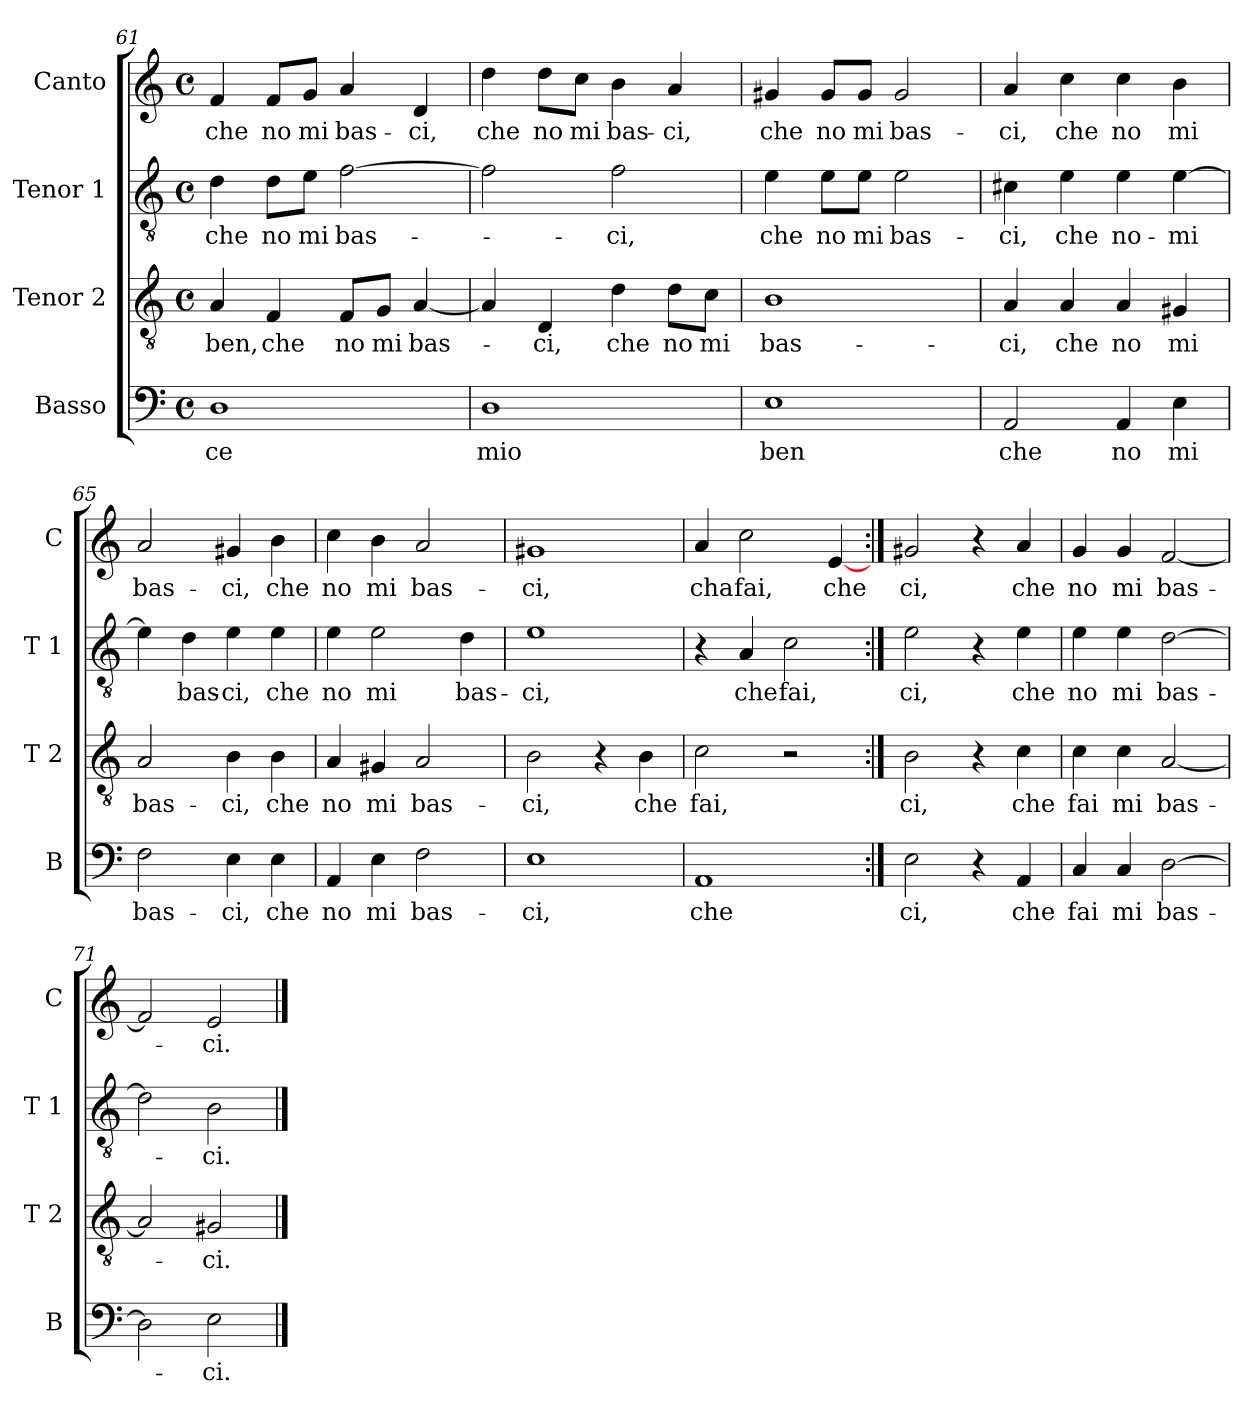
**kern	**text	**kern	**text	**kern	**text	**kern	**text
*part4	*part4	*part3	*part3	*part2	*part2	*part1	*part1
*staff4	*staff4	*staff3	*staff3	*staff2	*staff2	*staff1	*staff1
*I"Basso	*	*I"Tenor 2	*	*I"Tenor 1	*	*I"Canto	*
*I'B	*	*I'T 2	*	*I'T 1	*	*I'C	*
!!LO:LB:g=z
*clefF4	*	*clefGv2	*	*clefGv2	*	*clefG2	*
*k[]	*	*k[]	*	*k[]	*	*k[]	*
*C:	*	*C:	*	*C:	*	*C:	*
*M4/4	*	*M4/4	*	*M4/4	*	*M4/4	*
*met(c)	*	*met(c)	*	*met(c)	*	*met(c)	*
=61	=61	=61	=61	=61	=61	=61	=61
!	!LO:LY:b	!	!LO:LY:b	!	!LO:LY:b	!	!LO:LY:b
1D	-ce	4A/	ben,	4d\	che	4f/	che
!	!	!	!LO:LY:b	!	!LO:LY:b	!	!LO:LY:b
.	.	4F/	che	8d\L	no	8f/L	no
!	!	!	!	!	!LO:LY:b	!	!LO:LY:b
.	.	.	.	8e\J	mi	8g/J	mi
!	!	!	!LO:LY:b	!	!LO:LY:b	!	!LO:LY:b
.	.	8F/L	no	[2f\	bas-	4a/	bas-
!	!	!	!LO:LY:b	!	!	!	!
.	.	8G/J	mi	.	.	.	.
!	!	!	!LO:LY:b	!	!	!	!LO:LY:b
.	.	[4A/	bas-	.	.	4d/	-ci,
=62	=62	=62	=62	=62	=62	=62	=62
!	!LO:LY:b	!	!	!	!	!	!LO:LY:b
1D	mio	4A/]	.	2f\]	.	4dd\	che
!	!	!	!LO:LY:b	!	!	!	!LO:LY:b
.	.	4D/	-ci,	.	.	8dd\L	no
!	!	!	!	!	!	!	!LO:LY:b
.	.	.	.	.	.	8cc\J	mi
!	!	!	!LO:LY:b	!	!LO:LY:b	!	!LO:LY:b
.	.	4d\	che	2f\	-ci,	4b\	bas-
!	!	!	!LO:LY:b	!	!	!	!LO:LY:b
.	.	8d\L	no	.	.	4a/	-ci,
!	!	!	!LO:LY:b	!	!	!	!
.	.	8c\J	mi	.	.	.	.
=63	=63	=63	=63	=63	=63	=63	=63
!	!LO:LY:b	!	!LO:LY:b	!	!LO:LY:b	!	!LO:LY:b
1E	ben	1B	bas-	4e\	che	4g#X/	che
!	!	!	!	!	!LO:LY:b	!	!LO:LY:b
.	.	.	.	8e\L	no	8g#/L	no
!	!	!	!	!	!LO:LY:b	!	!LO:LY:b
.	.	.	.	8e\J	mi	8g#/J	mi
!	!	!	!	!	!LO:LY:b	!	!LO:LY:b
.	.	.	.	2e\	bas-	2g#/	bas-
=64	=64	=64	=64	=64	=64	=64	=64
!	!LO:LY:b	!	!LO:LY:b	!	!LO:LY:b	!	!LO:LY:b
2AA/	che	4A/	-ci,	4c#X\	-ci,	4a/	-ci,
!	!	!	!LO:LY:b	!	!LO:LY:b	!	!LO:LY:b
.	.	4A/	che	4e\	che	4cc\	che
!	!LO:LY:b	!	!LO:LY:b	!	!LO:LY:b	!	!LO:LY:b
4AA/	no	4A/	no	4e\	no-	4cc\	no
!	!LO:LY:b	!	!LO:LY:b	!	!LO:LY:b	!	!LO:LY:b
4E\	mi	4G#X/	mi	[4e\	-mi	4b\	mi
=65	=65	=65	=65	=65	=65	=65	=65
!	!LO:LY:b	!	!LO:LY:b	!	!	!	!LO:LY:b
2F\	bas-	2A/	bas-	4e\]	.	2a/	bas-
!	!	!	!	!	!LO:LY:b	!	!
.	.	.	.	4d\	bas-	.	.
!	!LO:LY:b	!	!LO:LY:b	!	!LO:LY:b	!	!LO:LY:b
4E\	-ci,	4B\	-ci,	4e\	-ci,	4g#X/	-ci,
!	!LO:LY:b	!	!LO:LY:b	!	!LO:LY:b	!	!LO:LY:b
4E\	che	4B\	che	4e\	che	4b\	che
!!LO:LB:g=z
=66	=66	=66	=66	=66	=66	=66	=66
!	!LO:LY:b	!	!LO:LY:b	!	!LO:LY:b	!	!LO:LY:b
4AA/	no	4A/	no	4e\	no	4cc\	no
!	!LO:LY:b	!	!LO:LY:b	!	!LO:LY:b	!	!LO:LY:b
4E\	mi	4G#X/	mi	2e\	mi	4b\	mi
!	!LO:LY:b	!	!LO:LY:b	!	!	!	!LO:LY:b
2F\	bas-	2A/	bas-	.	.	2a/	bas-
!	!	!	!	!	!LO:LY:b	!	!
.	.	.	.	4d\	bas-	.	.
=67	=67	=67	=67	=67	=67	=67	=67
!	!LO:LY:b	!	!LO:LY:b	!	!LO:LY:b	!	!LO:LY:b
1E	-ci,	2B\	-ci,	1e	-ci,	1g#X	-ci,
.	.	4r	.	.	.	.	.
!	!	!	!LO:LY:b	!	!	!	!
.	.	4B\	che	.	.	.	.
=68	=68	=68	=68	=68	=68	=68	=68
!	!LO:LY:b	!	!LO:LY:b	!	!	!	!LO:LY:b
1AA	che	2c\	fai,	4r	.	4a/	cha
!	!	!	!	!	!LO:LY:b	!	!LO:LY:b
.	.	.	.	4A/	che	2cc\	fai,
!	!	!	!	!	!LO:LY:b	!	!
.	.	2r	.	2c\	fai,	.	.
!	!	!	!	!	!	!	!LO:LY:b
.	.	.	.	.	.	[4e/	che
=69:|!	=69:|!	=69:|!	=69:|!	=69:|!	=69:|!	=69:|!	=69:|!
!	!LO:LY:b	!	!LO:LY:b	!	!LO:LY:b	!	!LO:LY:b
2E\	ci,	2B\	ci,	2e\	ci,	2g#X/	ci,
4r	.	4r	.	4r	.	4r	.
!	!LO:LY:b	!	!LO:LY:b	!	!LO:LY:b	!	!LO:LY:b
4AA/	che	4c\	che	4e\	che	4a/	che
=70	=70	=70	=70	=70	=70	=70	=70
!	!LO:LY:b	!	!LO:LY:b	!	!LO:LY:b	!	!LO:LY:b
4C/	fai	4c\	fai	4e\	no	4g/	no
!	!LO:LY:b	!	!LO:LY:b	!	!LO:LY:b	!	!LO:LY:b
4C/	mi	4c\	mi	4e\	mi	4g/	mi
!	!LO:LY:b	!	!LO:LY:b	!	!LO:LY:b	!	!LO:LY:b
[2D\	bas-	[2A/	bas-	[2d\	bas-	[2f/	bas-
=71	=71	=71	=71	=71	=71	=71	=71
2D\]	.	2A/]	.	2d\]	.	2f/]	.
!	!LO:LY:b	!	!LO:LY:b	!	!LO:LY:b	!	!LO:LY:b
2E\	-ci.	2G#X/	-ci.	2B\	-ci.	2e/	-ci.
==	==	==	==	==	==	==	==
*-	*-	*-	*-	*-	*-	*-	*-
